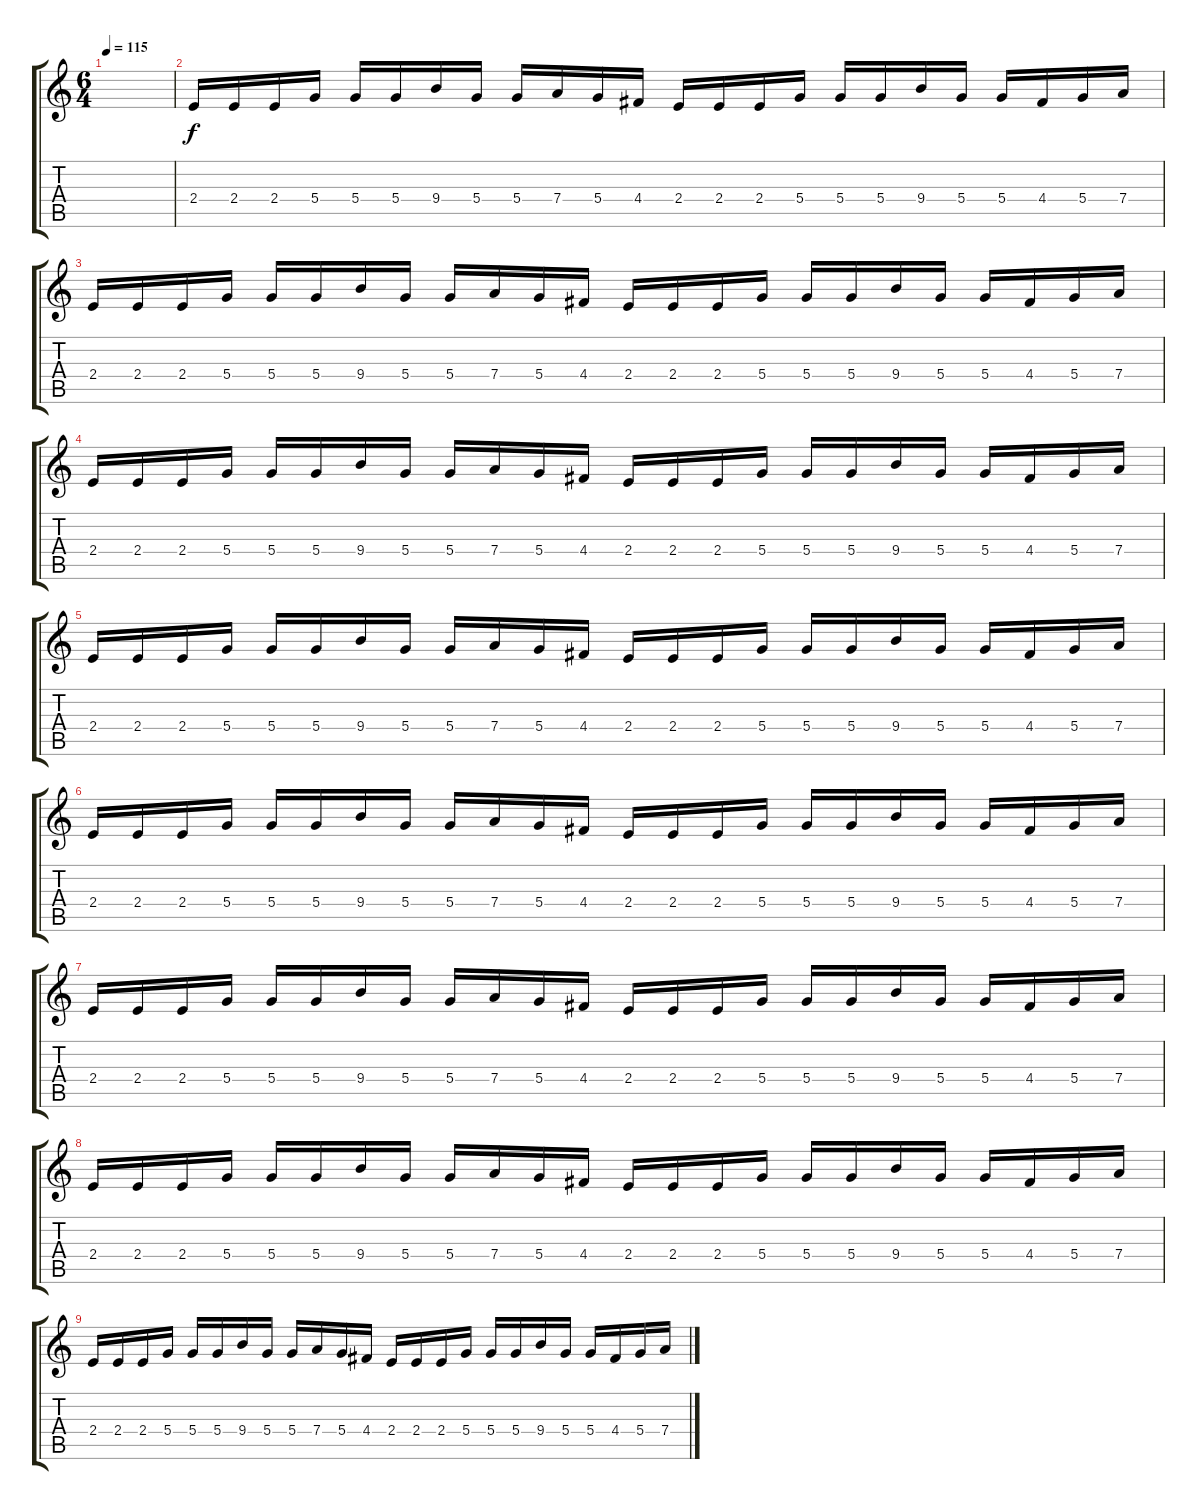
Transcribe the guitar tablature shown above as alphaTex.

\track "" {instrument overdrivenguitar}
\staff {score tabs}
\tuning (E4 B3 G3 D3 A2 E2) {hide}
\ts (6 4)
\tempo 115
\clef g2
\ks c
|
2.4.16 2.4.16 2.4.16 5.4.16 5.4.16 5.4.16 9.4.16 5.4.16 5.4.16 7.4.16 5.4.16 4.4.16 2.4.16 2.4.16 2.4.16 5.4.16 5.4.16 5.4.16 9.4.16 5.4.16 5.4.16 4.4.16 5.4.16 7.4.16 |
2.4.16 2.4.16 2.4.16 5.4.16 5.4.16 5.4.16 9.4.16 5.4.16 5.4.16 7.4.16 5.4.16 4.4.16 2.4.16 2.4.16 2.4.16 5.4.16 5.4.16 5.4.16 9.4.16 5.4.16 5.4.16 4.4.16 5.4.16 7.4.16 |
2.4.16 2.4.16 2.4.16 5.4.16 5.4.16 5.4.16 9.4.16 5.4.16 5.4.16 7.4.16 5.4.16 4.4.16 2.4.16 2.4.16 2.4.16 5.4.16 5.4.16 5.4.16 9.4.16 5.4.16 5.4.16 4.4.16 5.4.16 7.4.16 |
2.4.16 2.4.16 2.4.16 5.4.16 5.4.16 5.4.16 9.4.16 5.4.16 5.4.16 7.4.16 5.4.16 4.4.16 2.4.16 2.4.16 2.4.16 5.4.16 5.4.16 5.4.16 9.4.16 5.4.16 5.4.16 4.4.16 5.4.16 7.4.16 |
2.4.16 2.4.16 2.4.16 5.4.16 5.4.16 5.4.16 9.4.16 5.4.16 5.4.16 7.4.16 5.4.16 4.4.16 2.4.16 2.4.16 2.4.16 5.4.16 5.4.16 5.4.16 9.4.16 5.4.16 5.4.16 4.4.16 5.4.16 7.4.16 |
2.4.16 2.4.16 2.4.16 5.4.16 5.4.16 5.4.16 9.4.16 5.4.16 5.4.16 7.4.16 5.4.16 4.4.16 2.4.16 2.4.16 2.4.16 5.4.16 5.4.16 5.4.16 9.4.16 5.4.16 5.4.16 4.4.16 5.4.16 7.4.16 |
2.4.16 2.4.16 2.4.16 5.4.16 5.4.16 5.4.16 9.4.16 5.4.16 5.4.16 7.4.16 5.4.16 4.4.16 2.4.16 2.4.16 2.4.16 5.4.16 5.4.16 5.4.16 9.4.16 5.4.16 5.4.16 4.4.16 5.4.16 7.4.16 |
2.4.16 2.4.16 2.4.16 5.4.16 5.4.16 5.4.16 9.4.16 5.4.16 5.4.16 7.4.16 5.4.16 4.4.16 2.4.16 2.4.16 2.4.16 5.4.16 5.4.16 5.4.16 9.4.16 5.4.16 5.4.16 4.4.16 5.4.16 7.4.16
